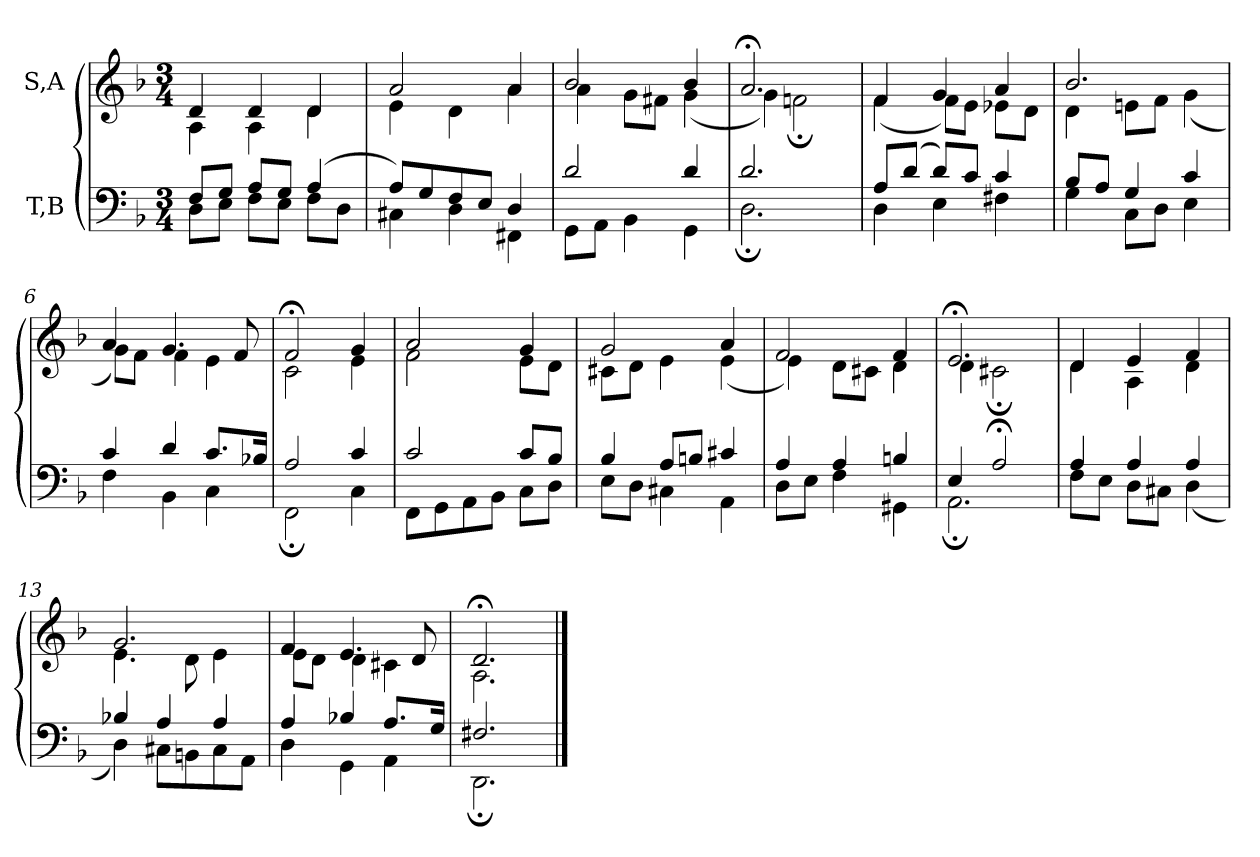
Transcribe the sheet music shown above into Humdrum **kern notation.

**kern	**kern
*part2	*part1
*staff2	*staff1
*I"T,B	*I"S,A
*clefF4	*clefG2
*k[b-]	*k[b-]
*M3/4	*M3/4
=	=
*^	*^
8FL	8DL	4d	4A
8GJ	8EJ	.	.
8AL	8FL	4d	4A
8GJ	8EJ	.	.
(>4A	8FL	4d	4d
.	8DJ	.	.
=1	=1	=1	=1
8AL)	4C#X	2a	4e
8G	.	.	.
8F	4D	.	4d
8EJ	.	.	.
4D	4FF#X	4a	4a
=2	=2	=2	=2
2d	8GGL	2b-	4a
.	8AAJ	.	.
.	4BB-	.	8gL
.	.	.	8f#XJ
4d	4GG	4b-	(<4g
=3	=3	=3	=3
2.d	2.D;	2.a;<	4g)
.	.	.	2fn;
=4	=4	=4	=4
8AL	4D	4f	(<4f
(>8dJ	.	.	.
8dL)	4E	4g	8fL)
8cJ	.	.	8eJ
4c	4F#X	4a	8e-XL
.	.	.	8dJ
=5	=5	=5	=5
8B-L	4G	2.b-	4d
8AJ	.	.	.
4G	8CL	.	8enL
.	8DJ	.	8fJ
4c	4E	.	(<4g
=6	=6	=6	=6
4c	4F	4a	8gL)
.	.	.	8fJ
4d	4BB-	4.g	4f
8.cL	4C	.	4e
.	.	8f	.
16B-XJk	.	.	.
=7	=7	=7	=7
2A	2FF;	2f;<	2c
4c	4C	4g	4e
=8	=8	=8	=8
2c	8FFL	2a	2f
.	8GG	.	.
.	8AA	.	.
.	8BB-J	.	.
8cL	8CL	4g	8eL
8B-J	8DJ	.	8dJ
=9	=9	=9	=9
4B-	8EL	2g	8c#XL
.	8DJ	.	8dJ
8AL	4C#X	.	4e
8BnJ	.	.	.
4c#X	4AA	4a	(<4e
=10	=10	=10	=10
4A	8DL	2f	4e)
.	8EJ	.	.
4A	4F	.	8dL
.	.	.	8c#XJ
4Bn	4GG#X	4f	4d
=11	=11	=11	=11
4E	2.AA;	2.e;<	4d
2A;<	.	.	2c#X;
=12	=12	=12	=12
4A	8FL	4d	4d
.	8EJ	.	.
4A	8DL	4e	4A
.	8C#XJ	.	.
4A	(<4D	4f	4d
=13	=13	=13	=13
4B-X	4D)	2.g	4.e
4A	8C#XL	.	.
.	8BBn	.	8d
4A	8C#	.	4e
.	8AAJ	.	.
=14	=14	=14	=14
4A	4D	4f	8eL
.	.	.	8dJ
4B-X	4GG	4.e	4d
8.AL	4AA	.	4c#X
.	.	8d	.
16GJk	.	.	.
=15	=15	=15	=15
2.F#X	2.DD;	2.d;<	2.A
*v	*v	*	*
*	*v	*v
==	==
*-	*-
